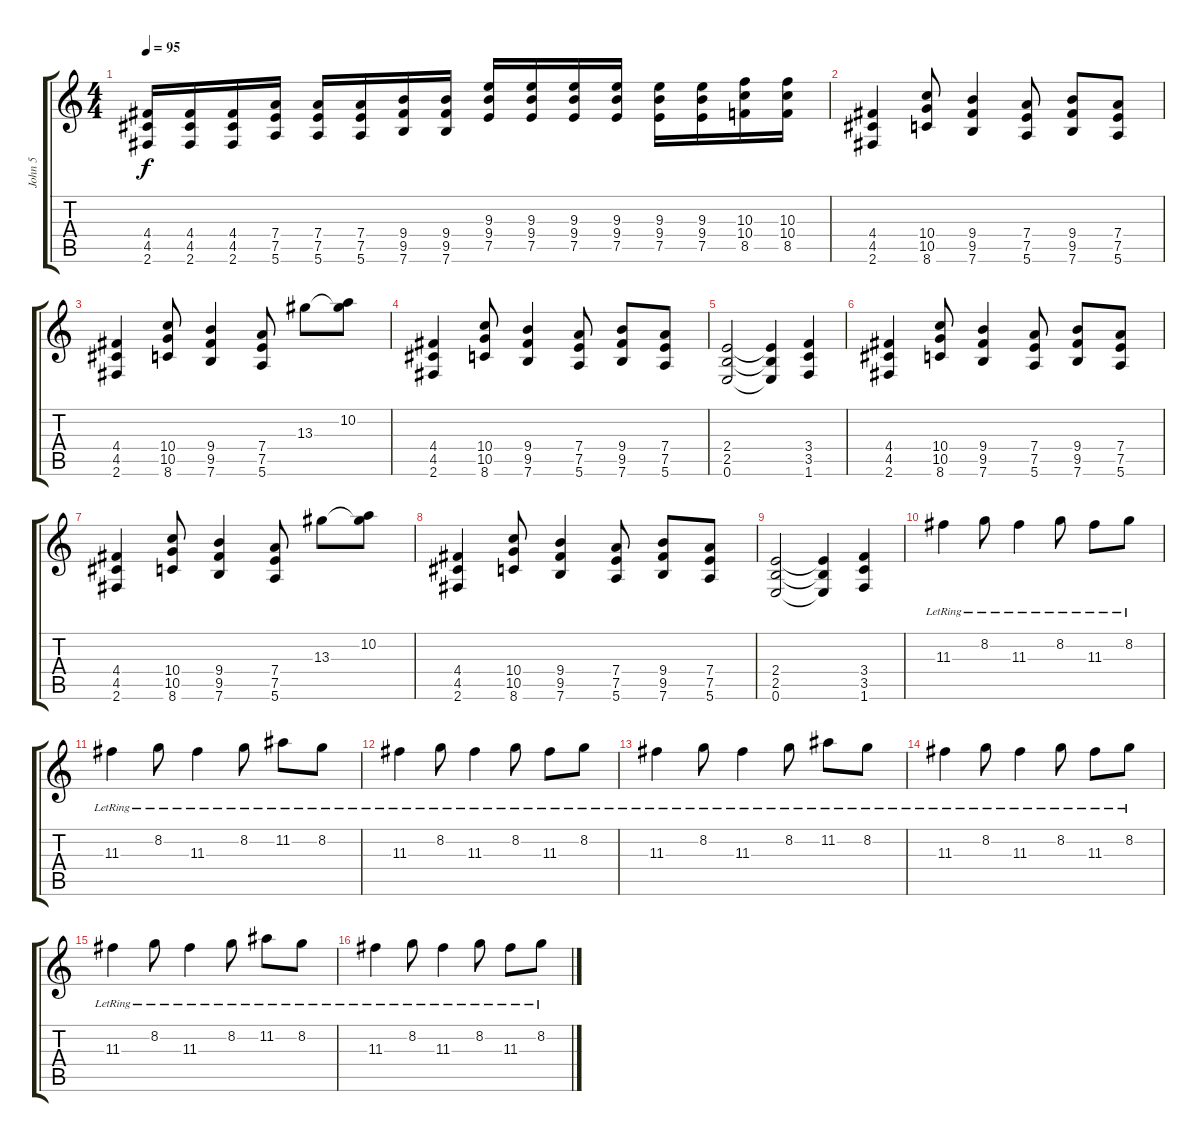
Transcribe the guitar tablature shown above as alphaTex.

\track ("John 5" "John 5") {instrument distortionguitar}
\staff {score tabs}
\tuning (E4 B3 G3 D3 A2 E2) {hide}
\ts (4 4)
\tempo 95
\clef g2
\ks c
(4.4 4.5 2.6).16{dy f} (4.4 4.5 2.6).16 (4.4 4.5 2.6).16 (7.4 7.5 5.6).16 (7.4 7.5 5.6).16 (7.4 7.5 5.6).16 (9.4 9.5 7.6).16 (9.4 9.5 7.6).16 (9.3 9.4 7.5).16 (9.3 9.4 7.5).16 (9.3 9.4 7.5).16 (9.3 9.4 7.5).16 (9.3 9.4 7.5).16 (9.3 9.4 7.5).16 (10.3 10.4 8.5).16 (10.3 10.4 8.5).16 |
(4.4 4.5 2.6).4 (10.4 10.5 8.6).8 (9.4 9.5 7.6).4 (7.4 7.5 5.6).8 (9.4 9.5 7.6).8 (7.4 7.5 5.6).8 |
(4.4 4.5 2.6).4 (10.4 10.5 8.6).8 (9.4 9.5 7.6).4 (7.4 7.5 5.6).8 13.3.8 (10.2 13.3{t}).8 |
(4.4 4.5 2.6).4 (10.4 10.5 8.6).8 (9.4 9.5 7.6).4 (7.4 7.5 5.6).8 (9.4 9.5 7.6).8 (7.4 7.5 5.6).8 |
(2.4 2.5 0.6).2 (2.4{t} 2.5{t} 0.6{t}).4 (3.4 3.5 1.6).4 |
(4.4 4.5 2.6).4 (10.4 10.5 8.6).8 (9.4 9.5 7.6).4 (7.4 7.5 5.6).8 (9.4 9.5 7.6).8 (7.4 7.5 5.6).8 |
(4.4 4.5 2.6).4 (10.4 10.5 8.6).8 (9.4 9.5 7.6).4 (7.4 7.5 5.6).8 13.3.8 (10.2 13.3{t}).8 |
(4.4 4.5 2.6).4 (10.4 10.5 8.6).8 (9.4 9.5 7.6).4 (7.4 7.5 5.6).8 (9.4 9.5 7.6).8 (7.4 7.5 5.6).8 |
(2.4 2.5 0.6).2 (2.4{t} 2.5{t} 0.6{t}).4 (3.4 3.5 1.6).4 |
11.3{lr}.4 8.2{lr}.8 11.3{lr}.4 8.2{lr}.8 11.3{lr}.8 8.2{lr}.8 |
11.3{lr}.4 8.2{lr}.8 11.3{lr}.4 8.2{lr}.8 11.2{lr}.8 8.2{lr}.8 |
11.3{lr}.4 8.2{lr}.8 11.3{lr}.4 8.2{lr}.8 11.3{lr}.8 8.2{lr}.8 |
11.3{lr}.4 8.2{lr}.8 11.3{lr}.4 8.2{lr}.8 11.2{lr}.8 8.2{lr}.8 |
11.3{lr}.4 8.2{lr}.8 11.3{lr}.4 8.2{lr}.8 11.3{lr}.8 8.2{lr}.8 |
11.3{lr}.4 8.2{lr}.8 11.3{lr}.4 8.2{lr}.8 11.2{lr}.8 8.2{lr}.8 |
11.3{lr}.4 8.2{lr}.8 11.3{lr}.4 8.2{lr}.8 11.3{lr}.8 8.2{lr}.8
